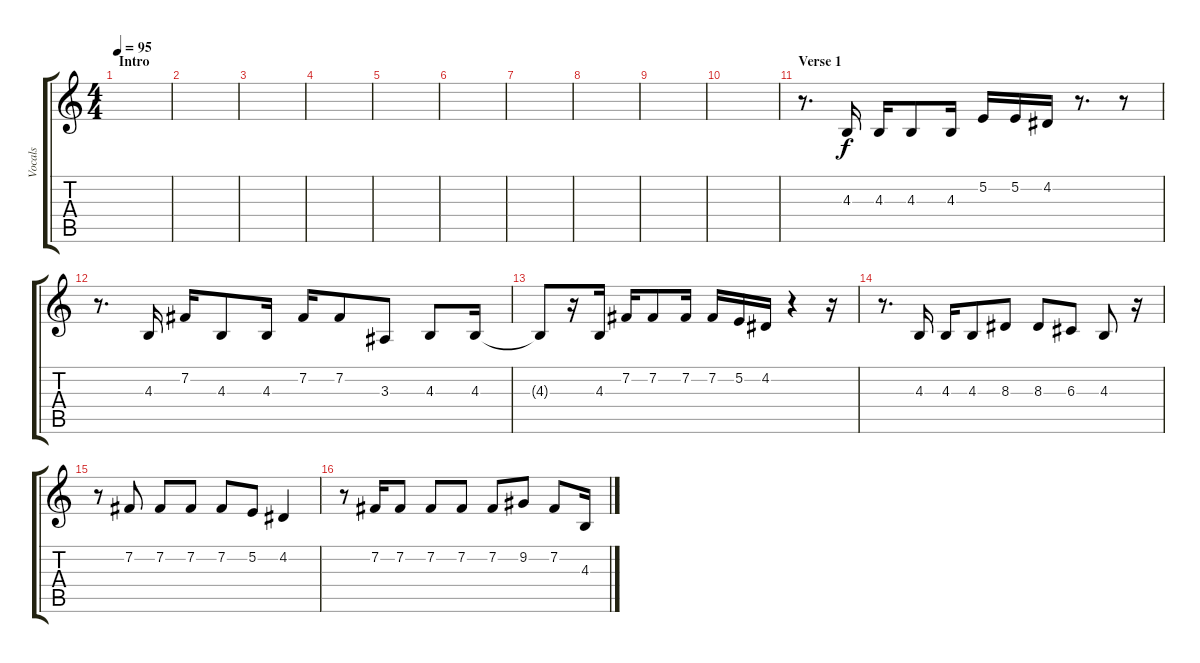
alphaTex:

\track ("Vocals" "Vocals") {instrument tenorsax}
\staff {score tabs}
\tuning (E4 B3 G3 D3 A2 E2) {hide}
\ts (4 4)
\section ("" "Intro")
\tempo 95
\clef g2
\ks c
|
|
|
|
|
|
|
|
|
|
\section ("" "Verse 1")
r.8{d} 4.3.16 4.3.16 4.3.8 4.3.16 5.2.16 5.2.16 4.2.16 r.8{d} r.8 |
r.8{d} 4.3.16 7.2.16 4.3.8 4.3.16 7.2.16 7.2.8 3.3.8 4.3.8 4.3.16 |
4.3{t}.8 r.16 4.3.16 7.2.16 7.2.8 7.2.16 7.2.16 5.2.16 4.2.16 r.4 r.16 |
r.8{d} 4.3.16 4.3.16 4.3.8 8.3.8 8.3.8 6.3.8 4.3.8 r.16 |
r.8 7.2.8 7.2.8 7.2.8 7.2.8 5.2.8 4.2.4 |
r.8 7.2.16 7.2.8 7.2.8 7.2.8 7.2.8 9.2.8 7.2.8 4.3.16
